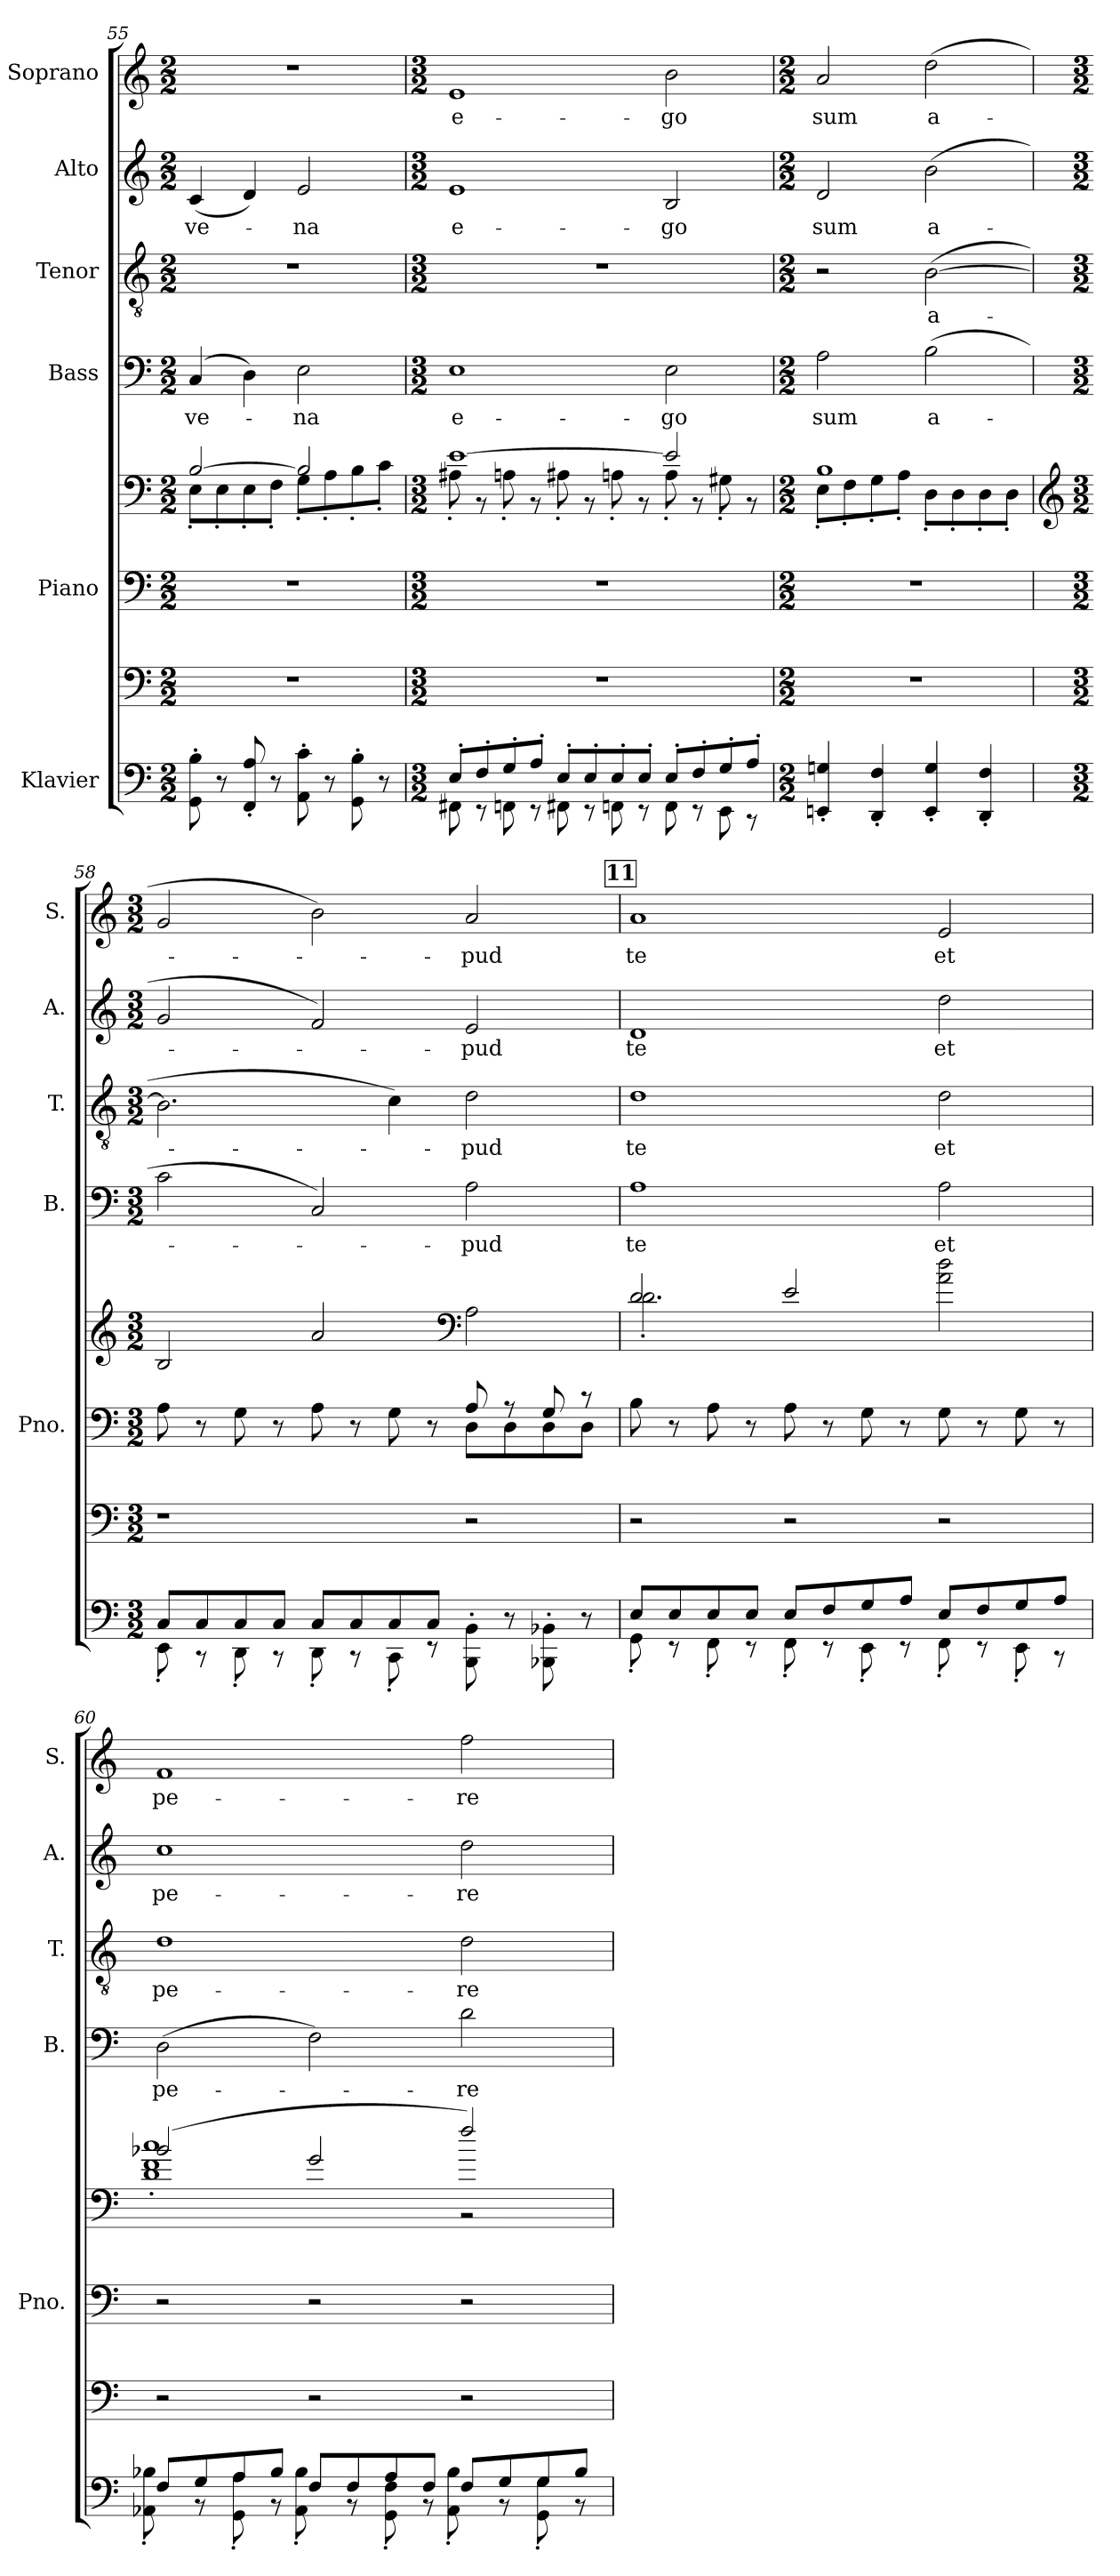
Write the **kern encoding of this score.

**kern	**kern	**kern	**kern	**kern	**text	**kern	**text	**kern	**text	**kern	**text
*part6	*part6	*part5	*part5	*part4	*part4	*part3	*part3	*part2	*part2	*part1	*part1
*staff8	*staff7	*staff6	*staff5	*staff4	*staff4	*staff3	*staff3	*staff2	*staff2	*staff1	*staff1
*I"Klavier	*	*I"Piano	*	*I"Bass	*	*I"Tenor	*	*I"Alto	*	*I"Soprano	*
*	*	*I'Pno.	*	*I'B.	*	*I'T.	*	*I'A.	*	*I'S.	*
*clefF4	*clefF4	*clefF4	*clefF4	*clefF4	*	*clefGv2	*	*clefG2	*	*clefG2	*
*k[]	*k[]	*k[]	*k[]	*k[]	*	*k[]	*	*k[]	*	*k[]	*
*M2/2	*M2/2	*M2/2	*M2/2	*M2/2	*	*M2/2	*	*M2/2	*	*M2/2	*
=55	=55	=55	=55	=55	=55	=55	=55	=55	=55	=55	=55
*	*	*	*^	*	*	*	*	*	*	*	*
!	!	!	!	!	!	!LO:LY:b	!	!	!	!LO:LY:b	!	!
8GG\' 8B\'	1r	1r	[2B/	8E'\L	(>4C/	-ve-	1r	.	(<4c/	-ve-	1r	.
8r	.	.	.	8E'\	.	.	.	.	.	.	.	.
8FF/' 8A/'	.	.	.	8E'\	4D\)	.	.	.	4d/)	.	.	.
8r	.	.	.	8F'\J	.	.	.	.	.	.	.	.
!	!	!	!	!	!	!LO:LY:b	!	!	!	!LO:LY:b	!	!
8AA\' 8c\'	.	.	2B/]	8G'\L	2E\	-na	.	.	2e/	-na	.	.
8r	.	.	.	8A'\	.	.	.	.	.	.	.	.
8GG\' 8B\'	.	.	.	8B'\	.	.	.	.	.	.	.	.
8r	.	.	.	8c'\J	.	.	.	.	.	.	.	.
=56	=56	=56	=56	=56	=56	=56	=56	=56	=56	=56	=56	=56
*M3/2	*M3/2	*M3/2	*M3/2	*	*M3/2	*	*M3/2	*	*M3/2	*	*M3/2	*
*^	*	*	*	*	*	*	*	*	*	*	*	*
!	!	!	!	!	!	!	!LO:LY:b	!	!	!	!LO:LY:b	!	!LO:LY:b
8E'/L	8FF#X\	1.r	1.r	[1e	8A#X'\	1E	e-	1.r	.	1e	e-	1e	e-
8F'/	8r	.	.	.	8r	.	.	.	.	.	.	.	.
8G'/	8FFn\	.	.	.	8An'\	.	.	.	.	.	.	.	.
8A'/J	8r	.	.	.	8r	.	.	.	.	.	.	.	.
8E'/L	8FF#X\	.	.	.	8A#X'\	.	.	.	.	.	.	.	.
8E'/	8r	.	.	.	8r	.	.	.	.	.	.	.	.
8E'/	8FFn\	.	.	.	8An'\	.	.	.	.	.	.	.	.
8E'/J	8r	.	.	.	8r	.	.	.	.	.	.	.	.
!	!	!	!	!	!	!	!LO:LY:b	!	!	!	!LO:LY:b	!	!LO:LY:b
8E'/L	8FF\	.	.	2e/]	8A'\	2E\	-go	.	.	2B/	-go	2b\	-go
8F'/	8r	.	.	.	8r	.	.	.	.	.	.	.	.
8G'/	8EE\	.	.	.	8G#X'\	.	.	.	.	.	.	.	.
8A'/J	8r	.	.	.	8r	.	.	.	.	.	.	.	.
*v	*v	*	*	*	*	*	*	*	*	*	*	*	*
=57	=57	=57	=57	=57	=57	=57	=57	=57	=57	=57	=57	=57
*M2/2	*M2/2	*M2/2	*M2/2	*	*M2/2	*	*M2/2	*	*M2/2	*	*M2/2	*
*^	*	*	*	*	*	*	*	*	*	*	*	*
!	!	!	!	!	!	!	!LO:LY:b	!	!	!	!LO:LY:b	!	!LO:LY:b
*v	*v	*	*	*	*	*	*	*	*	*	*	*	*
4EEn/' 4Gn/'	1r	1r	1B	8E'\L	2A\	sum	2r	.	2d/	sum	2a/	sum
.	.	.	.	8F'\	.	.	.	.	.	.	.	.
4DD/' 4F/'	.	.	.	8G'\	.	.	.	.	.	.	.	.
.	.	.	.	8A'\J	.	.	.	.	.	.	.	.
!	!	!	!	!	!	!LO:LY:b	!	!LO:LY:b	!	!LO:LY:b	!	!LO:LY:b
4EE/' 4G/'	.	.	.	8D'\L	(>2B\	a-	(>[2B\	a-	(>2b\	a-	(>2dd\	a-
.	.	.	.	8D'\	.	.	.	.	.	.	.	.
4DD/' 4F/'	.	.	.	8D'\	.	.	.	.	.	.	.	.
.	.	.	.	8D'\J	.	.	.	.	.	.	.	.
*	*	*	*v	*v	*	*	*	*	*	*	*	*
=58	=58	=58	=58	=58	=58	=58	=58	=58	=58	=58	=58
*	*	*	*clefG2	*	*	*	*	*	*	*	*
*M3/2	*M3/2	*M3/2	*M3/2	*M3/2	*	*M3/2	*	*M3/2	*	*M3/2	*
*^	*	*^	*	*	*	*	*	*	*	*	*
8C/L	8EE'\	1r	8A\	1ryy	2B/	2c\	.	2.B\]	.	2g/	.	2g/	.
8C/	8r	.	8r	.	.	.	.	.	.	.	.	.	.
8C/	8DD'\	.	8G\	.	.	.	.	.	.	.	.	.	.
8C/J	8r	.	8r	.	.	.	.	.	.	.	.	.	.
8C/L	8DD'\	.	8A\	.	2a/	2C/)	.	.	.	2f/)	.	2b\)	.
8C/	8r	.	8r	.	.	.	.	.	.	.	.	.	.
8C/	8CC'\	.	8G\	.	.	.	.	4c\)	.	.	.	.	.
8C/J	8r	.	8r	.	.	.	.	.	.	.	.	.	.
*	*	*	*	*	*clefF4	*	*	*	*	*	*	*	*
!	!	!	!	!	!	!	!LO:LY:b	!	!LO:LY:b	!	!LO:LY:b	!	!LO:LY:b
2ryy	8BBB\' 8BB\'	2r	8A/	8D\L	2A\	2A\	-pud	2d\	-pud	2e/	-pud	2a/	-pud
.	8r	.	8r	8D\	.	.	.	.	.	.	.	.	.
.	8BBB-X\' 8BB-X\'	.	8G/	8D\	.	.	.	.	.	.	.	.	.
.	8r	.	8r	8D\J	.	.	.	.	.	.	.	.	.
!!LO:REH:place=s1:a:B:fs=14:t=11
=59	=59	=59	=59	=59	=59	=59	=59	=59	=59	=59	=59	=59	=59
*	*	*	*	*	*^	*	*	*	*	*	*	*	*
!	!	!	!	!	!	!	!	!LO:LY:b	!	!LO:LY:b	!	!LO:LY:b	!	!LO:LY:b
*	*	*	*v	*v	*	*	*	*	*	*	*	*	*	*
8E/L	8GG'\	2r	8B\	2d/	2.d'\	1A	te	1d	te	1d	te	1a	te
8E/	8r	.	8r	.	.	.	.	.	.	.	.	.	.
8E/	8FF'\	.	8A\	.	.	.	.	.	.	.	.	.	.
8E/J	8r	.	8r	.	.	.	.	.	.	.	.	.	.
8E/L	8FF'\	2r	8A\	2e/	.	.	.	.	.	.	.	.	.
8F/	8r	.	8r	.	.	.	.	.	.	.	.	.	.
8G/	8EE'\	.	8G\	.	2.ryy	.	.	.	.	.	.	.	.
8A/J	8r	.	8r	.	.	.	.	.	.	.	.	.	.
!	!	!	!	!	!	!	!LO:LY:b	!	!LO:LY:b	!	!LO:LY:b	!	!LO:LY:b
8E/L	8FF'\	2r	8G\	2a\ 2dd\	.	2A\	et	2d\	et	2dd\	et	2e/	et
8F/	8r	.	8r	.	.	.	.	.	.	.	.	.	.
8G/	8EE'\	.	8G\	.	.	.	.	.	.	.	.	.	.
8A/J	8r	.	8r	.	.	.	.	.	.	.	.	.	.
=60	=60	=60	=60	=60	=60	=60	=60	=60	=60	=60	=60	=60	=60
!	!	!	!	!	!	!	!LO:LY:b	!	!LO:LY:b	!	!LO:LY:b	!	!LO:LY:b
8F/L	8AA-X\' 8B-X\'	2r	2r	(>2b-X/	1d' 1f' 1cc'	(>2D\	pe-	1d	pe-	1cc	pe-	1f	pe-
8G/	8r	.	.	.	.	.	.	.	.	.	.	.	.
8A/	8GG\' 8A\'	.	.	.	.	.	.	.	.	.	.	.	.
8B-/J	8r	.	.	.	.	.	.	.	.	.	.	.	.
8F/L	8AA-\' 8B-\'	2r	2r	2g/	.	2F\)	.	.	.	.	.	.	.
8F/	8r	.	.	.	.	.	.	.	.	.	.	.	.
8A/	8GG\' 8F\'	.	.	.	.	.	.	.	.	.	.	.	.
8F/J	8r	.	.	.	.	.	.	.	.	.	.	.	.
!	!	!	!	!	!	!	!LO:LY:b	!	!LO:LY:b	!	!LO:LY:b	!	!LO:LY:b
8F/L	8AA-\' 8B-\'	2r	2r	2ff/)	2r	2d\	-re-	2d\	-re-	2dd\	-re-	2ff\	-re-
8G/	8r	.	.	.	.	.	.	.	.	.	.	.	.
8G/	8GG\' 8G\'	.	.	.	.	.	.	.	.	.	.	.	.
8B-/J	8r	.	.	.	.	.	.	.	.	.	.	.	.
*v	*v	*	*	*v	*v	*	*	*	*	*	*	*	*
=	=	=	=	=	=	=	=	=	=	=	=
*-	*-	*-	*-	*-	*-	*-	*-	*-	*-	*-	*-
